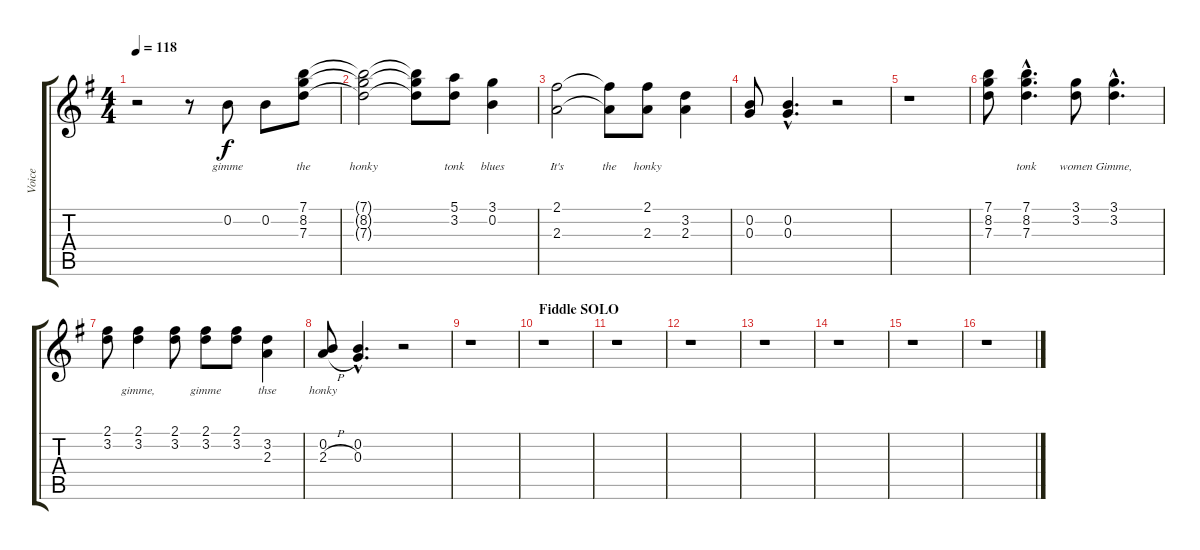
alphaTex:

\track ("Voice" "Voice") {instrument voiceoohs}
\staff {score tabs}
\tuning (E5 B4 G4 D4 A3 E3) {hide}
\ts (4 4)
\tempo 118
\clef g2
\ks g
r.2{dy f} r.8 0.2.8{lyrics (0 "gimme") lyrics (1 "") lyrics (2 "") lyrics (3 "") lyrics (4 "")} 0.2.8{lyrics (0 "") lyrics (1 "") lyrics (2 "") lyrics (3 "") lyrics (4 "")} (7.1 8.2 7.3).8{lyrics (0 "the") lyrics (1 "") lyrics (2 "") lyrics (3 "") lyrics (4 "")} |
(7.1{t} 8.2{t} 7.3{t}).2{lyrics (0 "honky") lyrics (1 "") lyrics (2 "") lyrics (3 "") lyrics (4 "")} (7.1{t} 8.2{t} 7.3{t}).8{lyrics (0 "") lyrics (1 "") lyrics (2 "") lyrics (3 "") lyrics (4 "")} (5.1 3.2).8{lyrics (0 "tonk") lyrics (1 "") lyrics (2 "") lyrics (3 "") lyrics (4 "")} (3.1 0.2).4{lyrics (0 "blues") lyrics (1 "") lyrics (2 "") lyrics (3 "") lyrics (4 "")} |
(2.1 2.3).2{lyrics (0 "It's") lyrics (1 "") lyrics (2 "") lyrics (3 "") lyrics (4 "")} (2.1{t} 2.3{t}).8{lyrics (0 "the") lyrics (1 "") lyrics (2 "") lyrics (3 "") lyrics (4 "")} (2.1 2.3).8{lyrics (0 "honky") lyrics (1 "") lyrics (2 "") lyrics (3 "") lyrics (4 "")} (3.2 2.3).4{lyrics (0 "") lyrics (1 "") lyrics (2 "") lyrics (3 "") lyrics (4 "")} |
(0.2 0.3).8{lyrics (0 "") lyrics (1 "") lyrics (2 "") lyrics (3 "") lyrics (4 "")} (0.2{hac} 0.3{hac}).4{d lyrics (0 "") lyrics (1 "") lyrics (2 "") lyrics (3 "") lyrics (4 "")} r.2 |
r.1 |
(7.1 8.2 7.3).8{lyrics (0 "") lyrics (1 "") lyrics (2 "") lyrics (3 "") lyrics (4 "")} (7.1{hac} 8.2{hac} 7.3{hac}).4{d lyrics (0 "tonk") lyrics (1 "") lyrics (2 "") lyrics (3 "") lyrics (4 "")} (3.1 3.2).8{lyrics (0 "women") lyrics (1 "") lyrics (2 "") lyrics (3 "") lyrics (4 "")} (3.1{hac} 3.2{hac}).4{d lyrics (0 "Gimme,") lyrics (1 "") lyrics (2 "") lyrics (3 "") lyrics (4 "")} |
(2.1 3.2).8{lyrics (0 "") lyrics (1 "") lyrics (2 "") lyrics (3 "") lyrics (4 "")} (2.1 3.2).4{lyrics (0 "gimme,") lyrics (1 "") lyrics (2 "") lyrics (3 "") lyrics (4 "")} (2.1 3.2).8{lyrics (0 "") lyrics (1 "") lyrics (2 "") lyrics (3 "") lyrics (4 "")} (2.1 3.2).8{lyrics (0 "gimme") lyrics (1 "") lyrics (2 "") lyrics (3 "") lyrics (4 "")} (2.1 3.2).8{lyrics (0 "") lyrics (1 "") lyrics (2 "") lyrics (3 "") lyrics (4 "")} (3.2 2.3).4{lyrics (0 "thse") lyrics (1 "") lyrics (2 "") lyrics (3 "") lyrics (4 "")} |
(0.2 2.3{h}).8{lyrics (0 "honky") lyrics (1 "") lyrics (2 "") lyrics (3 "") lyrics (4 "")} (0.2{hac} 0.3{hac}).4{d lyrics (0 "") lyrics (1 "") lyrics (2 "") lyrics (3 "") lyrics (4 "")} r.2 |
r.1 |
\section ("" "Fiddle SOLO")
r.1 |
r.1 |
r.1 |
r.1 |
r.1 |
r.1 |
r.1
